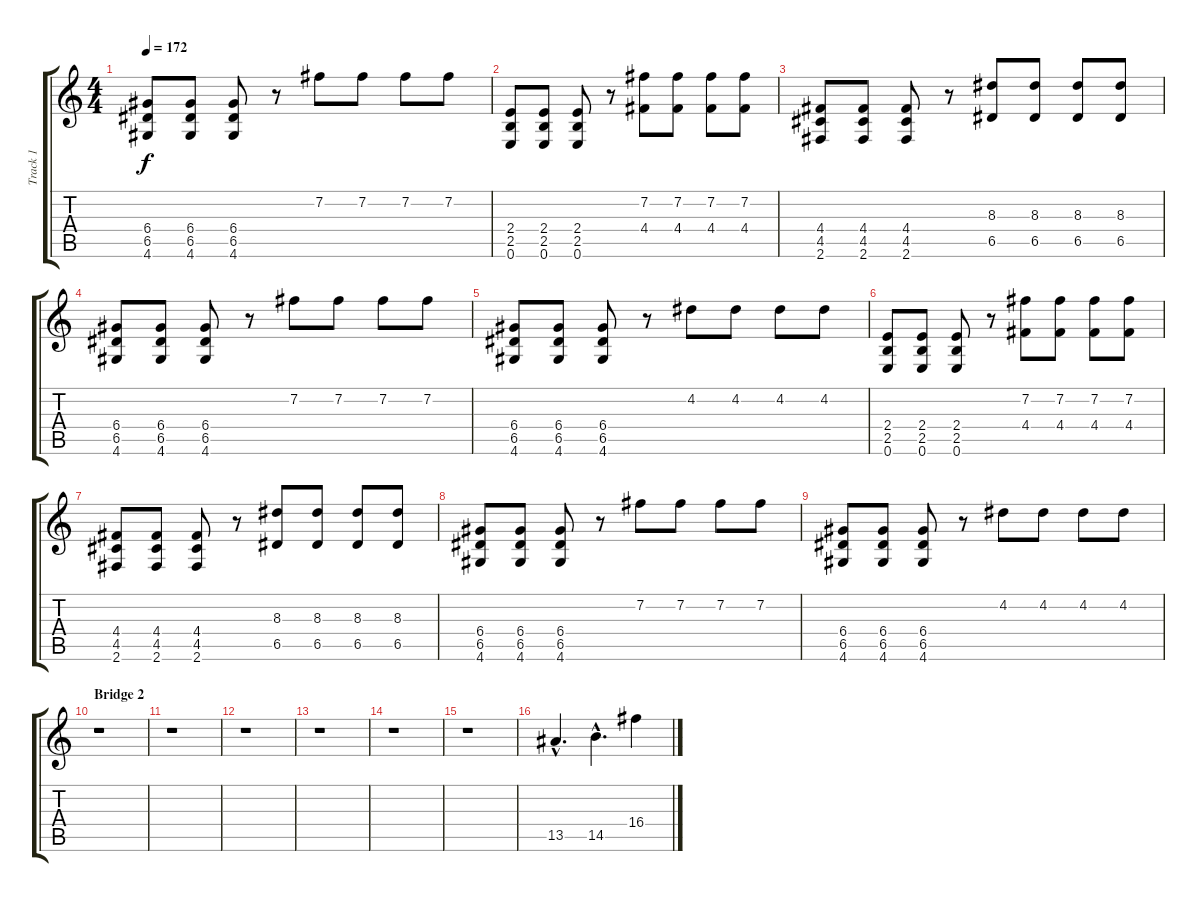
\track ("Track 1" "Track 1") {instrument distortionguitar}
\staff {score tabs}
\tuning (E4 B3 G3 D3 A2 E2) {hide}
\ts (4 4)
\tempo 172
\clef g2
\ks c
(6.4 6.5 4.6).8{dy f} (6.4 6.5 4.6).8 (6.4 6.5 4.6).8 r.8 7.2.8 7.2.8 7.2.8 7.2.8 |
(2.4 2.5 0.6).8 (2.4 2.5 0.6).8 (2.4 2.5 0.6).8 r.8 (7.2 4.4).8 (7.2 4.4).8 (7.2 4.4).8 (7.2 4.4).8 |
(4.4 4.5 2.6).8 (4.4 4.5 2.6).8 (4.4 4.5 2.6).8 r.8 (8.3 6.5).8 (8.3 6.5).8 (8.3 6.5).8 (8.3 6.5).8 |
(6.4 6.5 4.6).8 (6.4 6.5 4.6).8 (6.4 6.5 4.6).8 r.8 7.2.8 7.2.8 7.2.8 7.2.8 |
(6.4 6.5 4.6).8 (6.4 6.5 4.6).8 (6.4 6.5 4.6).8 r.8 4.2.8 4.2.8 4.2.8 4.2.8 |
(2.4 2.5 0.6).8 (2.4 2.5 0.6).8 (2.4 2.5 0.6).8 r.8 (7.2 4.4).8 (7.2 4.4).8 (7.2 4.4).8 (7.2 4.4).8 |
(4.4 4.5 2.6).8 (4.4 4.5 2.6).8 (4.4 4.5 2.6).8 r.8 (8.3 6.5).8 (8.3 6.5).8 (8.3 6.5).8 (8.3 6.5).8 |
(6.4 6.5 4.6).8 (6.4 6.5 4.6).8 (6.4 6.5 4.6).8 r.8 7.2.8 7.2.8 7.2.8 7.2.8 |
(6.4 6.5 4.6).8 (6.4 6.5 4.6).8 (6.4 6.5 4.6).8 r.8 4.2.8 4.2.8 4.2.8 4.2.8 |
\section ("" "Bridge 2")
r.1 |
r.1 |
r.1 |
r.1 |
r.1 |
r.1 |
13.5{hac}.4{d volume 14 instrument acousticguitarsteel} 14.5{hac}.4{d} 16.4.4
